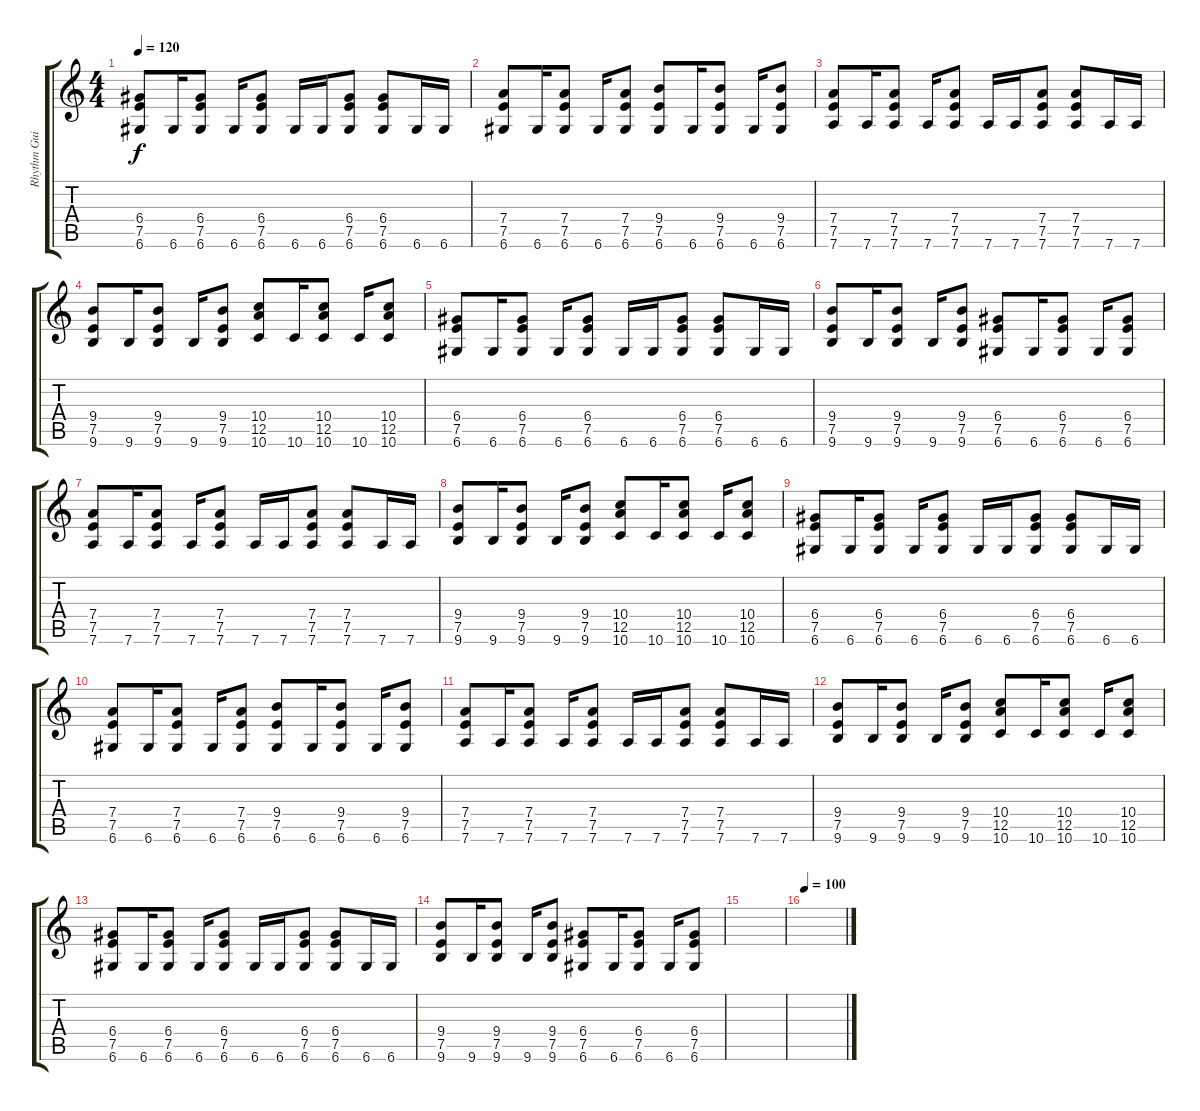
\track ("Rhythm Guitar" "Rhythm Gui") {instrument distortionguitar}
\staff {score tabs}
\tuning (E4 B3 G3 D3 A2 D2) {hide}
\ts (4 4)
\tempo 120
\clef g2
\ks c
(6.4 7.5 6.6).8{dy f} 6.6.16 (6.4 7.5 6.6).8 6.6.16 (6.4 7.5 6.6).8 6.6.16 6.6.16 (6.4 7.5 6.6).8 (6.4 7.5 6.6).8 6.6.16 6.6.16 |
(7.4 7.5 6.6).8 6.6.16 (7.4 7.5 6.6).8 6.6.16 (7.4 7.5 6.6).8 (9.4 7.5 6.6).8 6.6.16 (9.4 7.5 6.6).8 6.6.16 (9.4 7.5 6.6).8 |
(7.4 7.5 7.6).8 7.6.16 (7.4 7.5 7.6).8 7.6.16 (7.4 7.5 7.6).8 7.6.16 7.6.16 (7.4 7.5 7.6).8 (7.4 7.5 7.6).8 7.6.16 7.6.16 |
(9.4 7.5 9.6).8 9.6.16 (9.4 7.5 9.6).8 9.6.16 (9.4 7.5 9.6).8 (10.4 12.5 10.6).8 10.6.16 (10.4 12.5 10.6).8 10.6.16 (10.4 12.5 10.6).8 |
(6.4 7.5 6.6).8 6.6.16 (6.4 7.5 6.6).8 6.6.16 (6.4 7.5 6.6).8 6.6.16 6.6.16 (6.4 7.5 6.6).8 (6.4 7.5 6.6).8 6.6.16 6.6.16 |
(9.4 7.5 9.6).8 9.6.16 (9.4 7.5 9.6).8 9.6.16 (9.4 7.5 9.6).8 (6.4 7.5 6.6).8 6.6.16 (6.4 7.5 6.6).8 6.6.16 (6.4 7.5 6.6).8 |
(7.4 7.5 7.6).8 7.6.16 (7.4 7.5 7.6).8 7.6.16 (7.4 7.5 7.6).8 7.6.16 7.6.16 (7.4 7.5 7.6).8 (7.4 7.5 7.6).8 7.6.16 7.6.16 |
(9.4 7.5 9.6).8 9.6.16 (9.4 7.5 9.6).8 9.6.16 (9.4 7.5 9.6).8 (10.4 12.5 10.6).8 10.6.16 (10.4 12.5 10.6).8 10.6.16 (10.4 12.5 10.6).8 |
(6.4 7.5 6.6).8 6.6.16 (6.4 7.5 6.6).8 6.6.16 (6.4 7.5 6.6).8 6.6.16 6.6.16 (6.4 7.5 6.6).8 (6.4 7.5 6.6).8 6.6.16 6.6.16 |
(7.4 7.5 6.6).8 6.6.16 (7.4 7.5 6.6).8 6.6.16 (7.4 7.5 6.6).8 (9.4 7.5 6.6).8 6.6.16 (9.4 7.5 6.6).8 6.6.16 (9.4 7.5 6.6).8 |
(7.4 7.5 7.6).8 7.6.16 (7.4 7.5 7.6).8 7.6.16 (7.4 7.5 7.6).8 7.6.16 7.6.16 (7.4 7.5 7.6).8 (7.4 7.5 7.6).8 7.6.16 7.6.16 |
(9.4 7.5 9.6).8 9.6.16 (9.4 7.5 9.6).8 9.6.16 (9.4 7.5 9.6).8 (10.4 12.5 10.6).8 10.6.16 (10.4 12.5 10.6).8 10.6.16 (10.4 12.5 10.6).8 |
(6.4 7.5 6.6).8 6.6.16 (6.4 7.5 6.6).8 6.6.16 (6.4 7.5 6.6).8 6.6.16 6.6.16 (6.4 7.5 6.6).8 (6.4 7.5 6.6).8 6.6.16 6.6.16 |
(9.4 7.5 9.6).8 9.6.16 (9.4 7.5 9.6).8 9.6.16 (9.4 7.5 9.6).8 (6.4 7.5 6.6).8 6.6.16 (6.4 7.5 6.6).8 6.6.16 (6.4 7.5 6.6).8 |
|
\tempo 100
